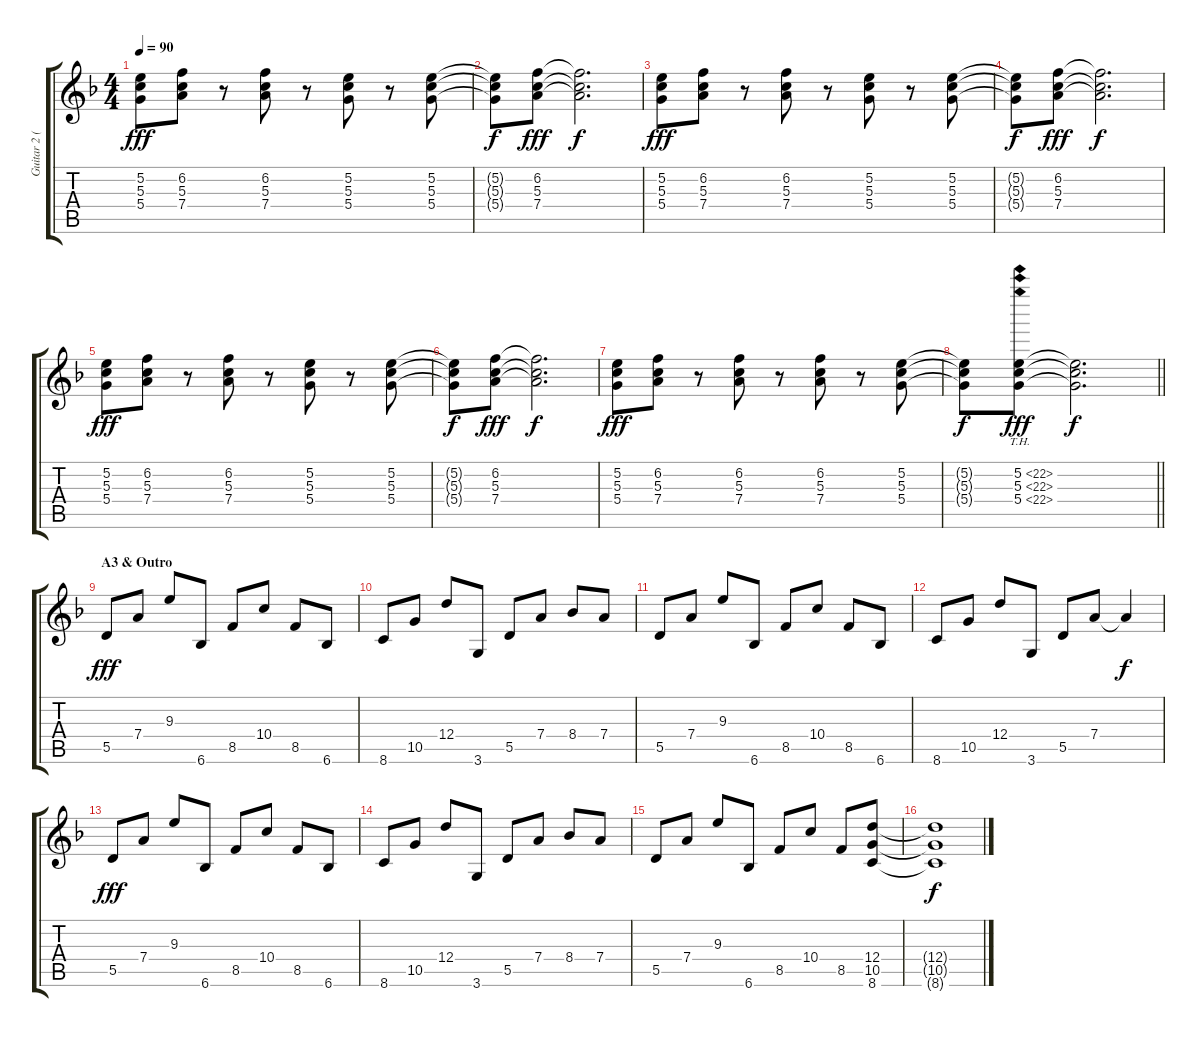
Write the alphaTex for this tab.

\track ("Guitar 2 (Rhythm 1)" "Guitar 2 (") {instrument electricguitarclean}
\staff {score tabs}
\tuning (E4 B3 G3 D3 A2 E2) {hide}
\ts (4 4)
\tempo 90
\clef g2
\ks f
(5.2 5.3 5.4).8{dy fff} (6.2 5.3 7.4).8 r.8 (6.2 5.3 7.4).8 r.8 (5.2 5.3 5.4).8 r.8 (5.2 5.3 5.4).8 |
(5.2{t} 5.3{t} 5.4{t}).8{dy f} (6.2 5.3 7.4).8{dy fff} (6.2{t} 5.3{t} 7.4{t}).2{d dy f} |
(5.2 5.3 5.4).8{dy fff} (6.2 5.3 7.4).8 r.8 (6.2 5.3 7.4).8 r.8 (5.2 5.3 5.4).8 r.8 (5.2 5.3 5.4).8 |
(5.2{t} 5.3{t} 5.4{t}).8{dy f} (6.2 5.3 7.4).8{dy fff} (6.2{t} 5.3{t} 7.4{t}).2{d dy f} |
(5.2 5.3 5.4).8{dy fff} (6.2 5.3 7.4).8 r.8 (6.2 5.3 7.4).8 r.8 (5.2 5.3 5.4).8 r.8 (5.2 5.3 5.4).8 |
(5.2{t} 5.3{t} 5.4{t}).8{dy f} (6.2 5.3 7.4).8{dy fff} (6.2{t} 5.3{t} 7.4{t}).2{d dy f} |
(5.2 5.3 5.4).8{dy fff} (6.2 5.3 7.4).8 r.8 (6.2 5.3 7.4).8 r.8 (6.2 5.3 7.4).8 r.8 (5.2 5.3 5.4).8 |
\barLineRight lightlight
(5.2{t} 5.3{t} 5.4{t}).8{dy f} (5.2{th 17} 5.3{th 17} 5.4{th 17}).8{dy fff} (5.2{t} 5.3{t} 5.4{t}).2{d dy f} |
\section ("" "A3 & Outro")
5.5.8{dy fff instrument electricguitarclean} 7.4.8 9.3.8 6.6.8 8.5.8 10.4.8 8.5.8 6.6.8 |
8.6.8 10.5.8 12.4.8 3.6.8 5.5.8 7.4.8 8.4.8 7.4.8 |
5.5.8 7.4.8 9.3.8 6.6.8 8.5.8 10.4.8 8.5.8 6.6.8 |
8.6.8 10.5.8 12.4.8 3.6.8 5.5.8 7.4.8 7.4{t}.4{dy f} |
5.5.8{dy fff} 7.4.8 9.3.8 6.6.8 8.5.8 10.4.8 8.5.8 6.6.8 |
8.6.8 10.5.8 12.4.8 3.6.8 5.5.8 7.4.8 8.4.8 7.4.8 |
5.5.8 7.4.8 9.3.8 6.6.8 8.5.8 10.4.8 8.5.8 (12.4 10.5 8.6).8 |
(12.4{t} 10.5{t} 8.6{t}).1{dy f}
